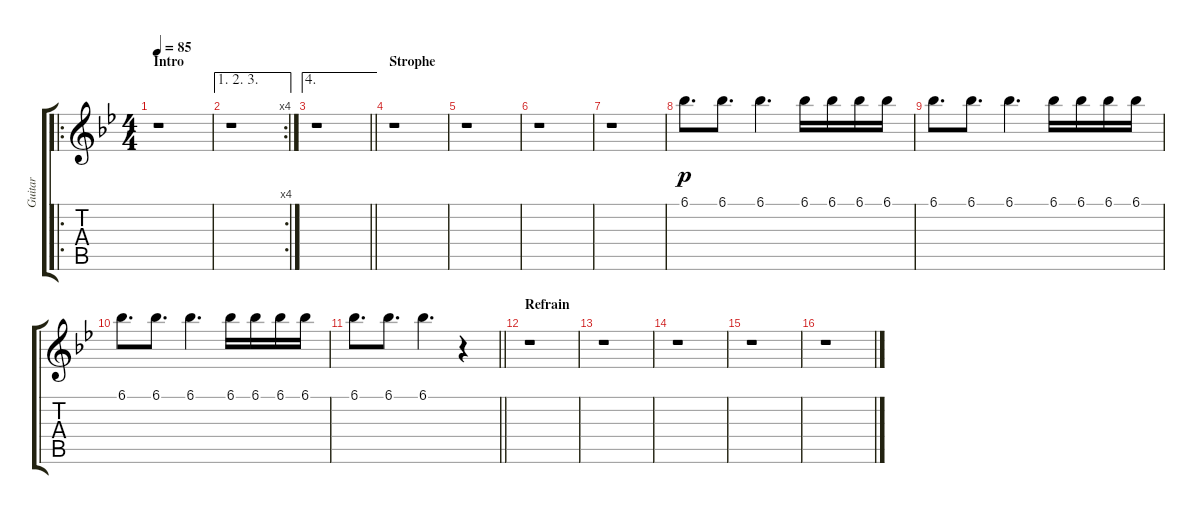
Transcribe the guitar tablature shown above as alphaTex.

\track ("Guitar" "Guitar") {instrument distortionguitar}
\staff {score tabs}
\tuning (E4 B3 G3 D3 A2 E2) {hide}
\ro
\ts (4 4)
\section ("" "Intro")
\tempo 85
\clef g2
\ks gminor
r.1{dy p instrument distortionguitar} |
\ae (1 2 3)
\rc 4
r.1 |
\ae 4
\barLineRight lightlight
r.1 |
\section ("" "Strophe")
r.1 |
r.1 |
r.1 |
r.1 |
6.1.8{d} 6.1.8{d} 6.1.4{d} 6.1.16 6.1.16 6.1.16 6.1.16 |
6.1.8{d} 6.1.8{d} 6.1.4{d} 6.1.16 6.1.16 6.1.16 6.1.16 |
6.1.8{d} 6.1.8{d} 6.1.4{d} 6.1.16 6.1.16 6.1.16 6.1.16 |
\barLineRight lightlight
6.1.8{d} 6.1.8{d} 6.1.4{d} r.4 |
\section ("" "Refrain")
r.1 |
r.1 |
r.1 |
r.1 |
r.1
